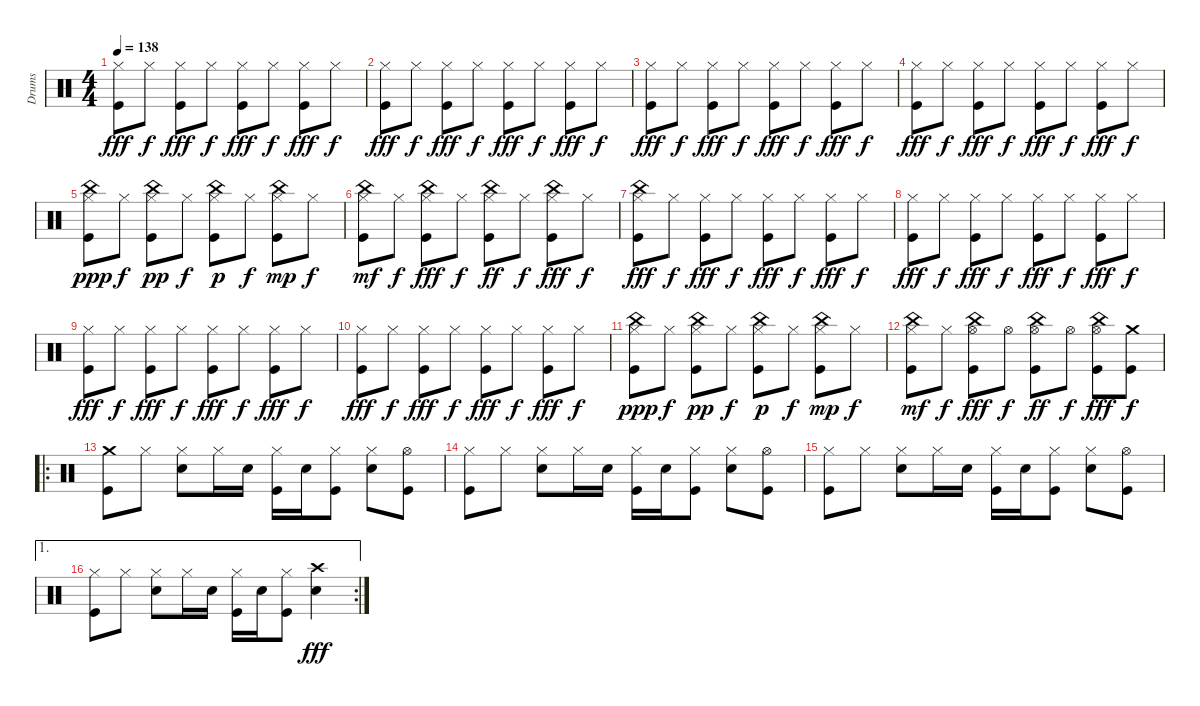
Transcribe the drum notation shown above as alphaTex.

\track ("Drums" "Drums") {instrument percussion}
\staff {score}
\articulation defaults
\ts (4 4)
\tempo 138
\clef neutral
\ks c
("Hi-Hat (closed)" "Kick (hit)").8{dy fff} "Hi-Hat (closed)".8{dy f} ("Hi-Hat (closed)" "Kick (hit)").8{dy fff} "Hi-Hat (closed)".8{dy f} ("Hi-Hat (closed)" "Kick (hit)").8{dy fff} "Hi-Hat (closed)".8{dy f} ("Hi-Hat (closed)" "Kick (hit)").8{dy fff} "Hi-Hat (closed)".8{dy f} |
("Hi-Hat (closed)" "Kick (hit)").8{dy fff} "Hi-Hat (closed)".8{dy f} ("Hi-Hat (closed)" "Kick (hit)").8{dy fff} "Hi-Hat (closed)".8{dy f} ("Hi-Hat (closed)" "Kick (hit)").8{dy fff} "Hi-Hat (closed)".8{dy f} ("Hi-Hat (closed)" "Kick (hit)").8{dy fff} "Hi-Hat (closed)".8{dy f} |
("Hi-Hat (closed)" "Kick (hit)").8{dy fff} "Hi-Hat (closed)".8{dy f} ("Hi-Hat (closed)" "Kick (hit)").8{dy fff} "Hi-Hat (closed)".8{dy f} ("Hi-Hat (closed)" "Kick (hit)").8{dy fff} "Hi-Hat (closed)".8{dy f} ("Hi-Hat (closed)" "Kick (hit)").8{dy fff} "Hi-Hat (closed)".8{dy f} |
("Hi-Hat (closed)" "Kick (hit)").8{dy fff} "Hi-Hat (closed)".8{dy f} ("Hi-Hat (closed)" "Kick (hit)").8{dy fff} "Hi-Hat (closed)".8{dy f} ("Hi-Hat (closed)" "Kick (hit)").8{dy fff} "Hi-Hat (closed)".8{dy f} ("Hi-Hat (closed)" "Kick (hit)").8{dy fff} "Hi-Hat (closed)".8{dy f} |
("Hi-Hat (closed)" "Kick (hit)" "China (hit)").8{dy ppp} "Hi-Hat (closed)".8{dy f} ("Hi-Hat (closed)" "Kick (hit)" "China (hit)").8{dy pp} "Hi-Hat (closed)".8{dy f} ("Hi-Hat (closed)" "Kick (hit)" "China (hit)").8{dy p} "Hi-Hat (closed)".8{dy f} ("Hi-Hat (closed)" "Kick (hit)" "China (hit)").8{dy mp} "Hi-Hat (closed)".8{dy f} |
("Hi-Hat (closed)" "Kick (hit)" "China (hit)").8{dy mf} "Hi-Hat (closed)".8{dy f} ("Hi-Hat (closed)" "Kick (hit)" "China (hit)").8{dy fff} "Hi-Hat (closed)".8{dy f} ("Hi-Hat (closed)" "Kick (hit)" "China (hit)").8{dy ff} "Hi-Hat (closed)".8{dy f} ("Hi-Hat (closed)" "Kick (hit)" "China (hit)").8{dy fff} "Hi-Hat (closed)".8{dy f} |
("Hi-Hat (closed)" "Kick (hit)" "China (hit)").8{dy fff} "Hi-Hat (closed)".8{dy f} ("Hi-Hat (closed)" "Kick (hit)").8{dy fff} "Hi-Hat (closed)".8{dy f} ("Hi-Hat (closed)" "Kick (hit)").8{dy fff} "Hi-Hat (closed)".8{dy f} ("Hi-Hat (closed)" "Kick (hit)").8{dy fff} "Hi-Hat (closed)".8{dy f} |
("Hi-Hat (closed)" "Kick (hit)").8{dy fff} "Hi-Hat (closed)".8{dy f} ("Hi-Hat (closed)" "Kick (hit)").8{dy fff} "Hi-Hat (closed)".8{dy f} ("Hi-Hat (closed)" "Kick (hit)").8{dy fff} "Hi-Hat (closed)".8{dy f} ("Hi-Hat (closed)" "Kick (hit)").8{dy fff} "Hi-Hat (closed)".8{dy f} |
("Hi-Hat (closed)" "Kick (hit)").8{dy fff} "Hi-Hat (closed)".8{dy f} ("Hi-Hat (closed)" "Kick (hit)").8{dy fff} "Hi-Hat (closed)".8{dy f} ("Hi-Hat (closed)" "Kick (hit)").8{dy fff} "Hi-Hat (closed)".8{dy f} ("Hi-Hat (closed)" "Kick (hit)").8{dy fff} "Hi-Hat (closed)".8{dy f} |
("Hi-Hat (closed)" "Kick (hit)").8{dy fff} "Hi-Hat (closed)".8{dy f} ("Hi-Hat (closed)" "Kick (hit)").8{dy fff} "Hi-Hat (closed)".8{dy f} ("Hi-Hat (closed)" "Kick (hit)").8{dy fff} "Hi-Hat (closed)".8{dy f} ("Hi-Hat (closed)" "Kick (hit)").8{dy fff} "Hi-Hat (closed)".8{dy f} |
("Hi-Hat (closed)" "Kick (hit)" "China (hit)").8{dy ppp} "Hi-Hat (closed)".8{dy f} ("Hi-Hat (closed)" "Kick (hit)" "China (hit)").8{dy pp} "Hi-Hat (closed)".8{dy f} ("Hi-Hat (closed)" "Kick (hit)" "China (hit)").8{dy p} "Hi-Hat (closed)".8{dy f} ("Hi-Hat (closed)" "Kick (hit)" "China (hit)").8{dy mp} "Hi-Hat (closed)".8{dy f} |
("Hi-Hat (closed)" "Kick (hit)" "China (hit)").8{dy mf} "Hi-Hat (closed)".8{dy f} ("Hi-Hat (open)" "Kick (hit)" "China (hit)").8{dy fff} "Hi-Hat (open)".8{dy f} ("Hi-Hat (open)" "Kick (hit)" "China (hit)").8{dy ff} "Hi-Hat (open)".8{dy f} ("Hi-Hat (open)" "Kick (hit)" "China (hit)").8{dy fff} ("Crash medium (hit)" "Kick (hit)").8{dy f} |
\ro
("Crash medium (hit)" "Kick (hit)").8 "Hi-Hat (closed)".8 ("Hi-Hat (closed)" "Snare (hit) 2").8 "Hi-Hat (closed)".16 "Snare (hit) 2".16 ("Hi-Hat (closed)" "Kick (hit)").16 "Snare (hit) 2".16 ("Hi-Hat (closed)" "Kick (hit)").8 ("Hi-Hat (closed)" "Snare (hit) 2").8 ("Hi-Hat (open)" "Kick (hit)").8 |
("Hi-Hat (closed)" "Kick (hit)").8 "Hi-Hat (closed)".8 ("Hi-Hat (closed)" "Snare (hit) 2").8 "Hi-Hat (closed)".16 "Snare (hit) 2".16 ("Hi-Hat (closed)" "Kick (hit)").16 "Snare (hit) 2".16 ("Hi-Hat (closed)" "Kick (hit)").8 ("Hi-Hat (closed)" "Snare (hit) 2").8 ("Hi-Hat (open)" "Kick (hit)").8 |
("Hi-Hat (closed)" "Kick (hit)").8 "Hi-Hat (closed)".8 ("Hi-Hat (closed)" "Snare (hit) 2").8 "Hi-Hat (closed)".16 "Snare (hit) 2".16 ("Hi-Hat (closed)" "Kick (hit)").16 "Snare (hit) 2".16 ("Hi-Hat (closed)" "Kick (hit)").8 ("Hi-Hat (closed)" "Snare (hit) 2").8 ("Hi-Hat (open)" "Kick (hit)").8 |
\ae 1
\rc 2
("Hi-Hat (closed)" "Kick (hit)").8 "Hi-Hat (closed)".8 ("Hi-Hat (closed)" "Snare (hit) 2").8 "Hi-Hat (closed)".16 "Snare (hit) 2".16 ("Hi-Hat (closed)" "Kick (hit)").16 "Snare (hit) 2".16 ("Hi-Hat (closed)" "Kick (hit)").8 ("Crash high (hit)" "Snare (hit) 2").4{dy fff}
